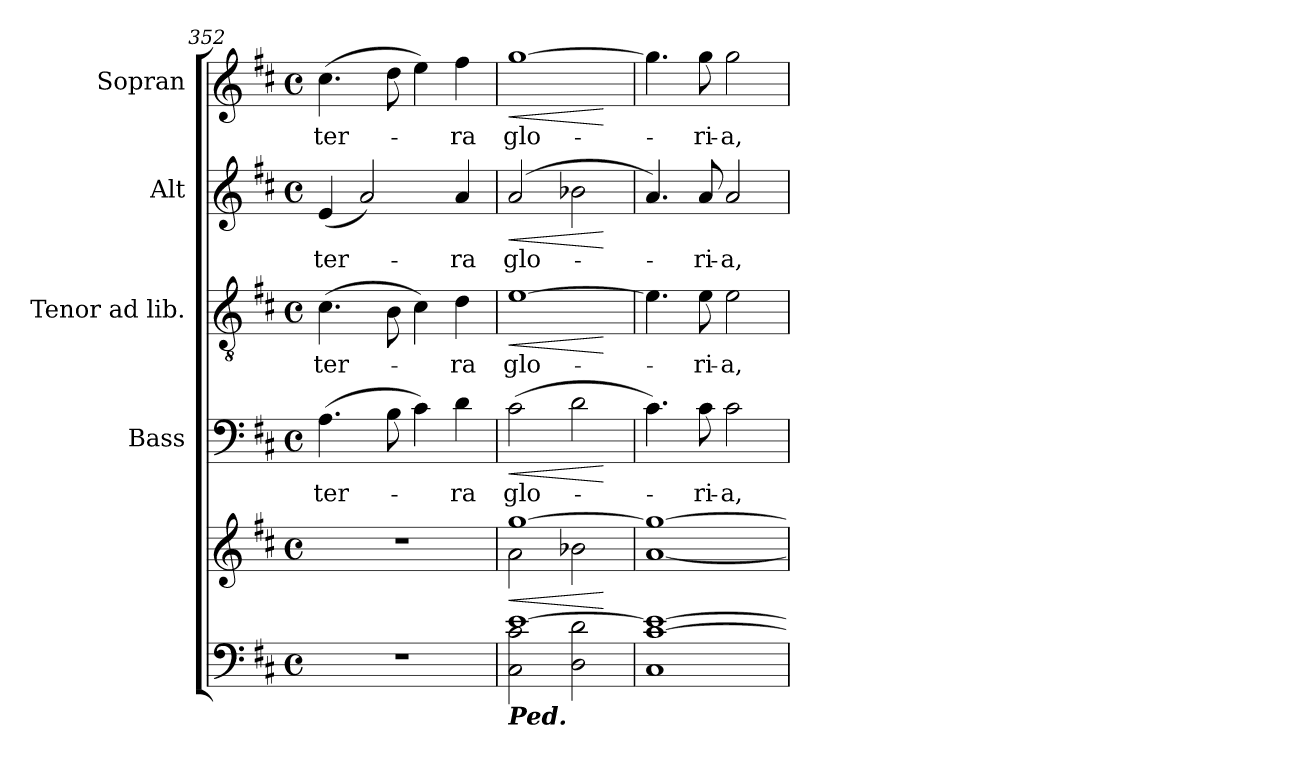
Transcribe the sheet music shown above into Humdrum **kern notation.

**kern	**kern	**dynam	**kern	**text	**dynam	**kern	**text	**dynam	**kern	**text	**dynam	**kern	**text	**dynam
*part5	*part5	*part5	*part4	*part4	*part4	*part3	*part3	*part3	*part2	*part2	*part2	*part1	*part1	*part1
*staff6	*staff5	*staff5/6	*staff4	*staff4	*staff4	*staff3	*staff3	*staff3	*staff2	*staff2	*staff2	*staff1	*staff1	*staff1
*	*	*	*I"Bass	*	*	*I"Tenor ad lib.	*	*	*I"Alt	*	*	*I"Sopran	*	*
*	*	*	*I'B.	*	*	*I'T.	*	*	*I'A.	*	*	*I'S.	*	*
*clefF4	*clefG2	*	*clefF4	*	*	*clefGv2	*	*	*clefG2	*	*	*clefG2	*	*
*k[f#c#]	*k[f#c#]	*	*k[f#c#]	*	*	*k[f#c#]	*	*	*k[f#c#]	*	*	*k[f#c#]	*	*
*D:	*D:	*	*D:	*	*	*D:	*	*	*D:	*	*	*D:	*	*
*M4/4	*M4/4	*	*M4/4	*	*	*M4/4	*	*	*M4/4	*	*	*M4/4	*	*
*met(c)	*met(c)	*	*met(c)	*	*	*met(c)	*	*	*met(c)	*	*	*met(c)	*	*
=352	=352	=352	=352	=352	=352	=352	=352	=352	=352	=352	=352	=352	=352	=352
!	!	!	!	!LO:LY:b	!	!	!LO:LY:b	!	!	!LO:LY:b	!	!	!LO:LY:b	!
1r	1r	.	(>4.A\	ter-	.	(>4.c#\	ter-	.	(<4e/	ter-	.	(>4.cc#\	ter-	.
.	.	.	.	.	.	.	.	.	2a/)	.	.	.	.	.
.	.	.	8B\	.	.	8B\	.	.	.	.	.	8dd\	.	.
.	.	.	4c#\)	.	.	4c#\)	.	.	.	.	.	4ee\)	.	.
!	!	!	!	!LO:LY:b	!	!	!LO:LY:b	!	!	!LO:LY:b	!	!	!LO:LY:b	!
.	.	.	4d\	-ra	.	4d\	-ra	.	4a/	-ra	.	4ff#\	-ra	.
=353	=353	=353	=353	=353	=353	=353	=353	=353	=353	=353	=353	=353	=353	=353
*^	*	*	*	*	*	*	*	*	*	*	*	*	*	*
!LO:TX:b:Bi:t=Ped.	!	!	!	!	!	!	!	!	!	!	!	!	!	!	!
!	!	!	!LO:HP:b	!	!LO:LY:b	!LO:HP:b	!	!LO:LY:b	!LO:HP:b	!	!LO:LY:b	!LO:HP:b	!	!LO:LY:b	!LO:HP:b
*	*	*^	*	*	*	*	*	*	*	*	*	*	*	*	*
[>1e	2C#\ 2c#\	[>1gg	2a\	<	(>2c#\	glo-	<	[1e	glo-	<	(2a/	glo-	<	[1gg	glo-	<
.	2D\ 2d\	.	2b-X\	.	2d\	.	.	.	.	.	2b-X\	.	.	.	.	.
*v	*v	*	*	*	*	*	*	*	*	*	*	*	*	*	*	*
*	*v	*v	*	*	*	*	*	*	*	*	*	*	*	*	*
.	.	[	.	.	[	.	.	[	.	.	[	.	.	[
!!LO:LB:g=z
=354	=354	=354	=354	=354	=354	=354	=354	=354	=354	=354	=354	=354	=354	=354
*^	*^	*	*	*	*	*	*	*	*	*	*	*	*	*
[>1c# 1e_	1C#	1gg_	[<1a	.	4.c#\)	.	.	4.e\]	.	.	4.a/)	.	.	4.gg\]	.	.
!	!	!	!	!	!	!LO:LY:b	!	!	!LO:LY:b	!	!	!LO:LY:b	!	!	!LO:LY:b	!
.	.	.	.	.	8c#\	-ri-	.	8e\	-ri-	.	8a/	-ri-	.	8gg\	-ri-	.
!	!	!	!	!	!	!LO:LY:b	!	!	!LO:LY:b	!	!	!LO:LY:b	!	!	!LO:LY:b	!
.	.	.	.	.	2c#\	-a,	.	2e\	-a,	.	2a/	-a,	.	2gg\	-a,	.
*v	*v	*	*	*	*	*	*	*	*	*	*	*	*	*	*	*
*	*v	*v	*	*	*	*	*	*	*	*	*	*	*	*	*
=	=	=	=	=	=	=	=	=	=	=	=	=	=	=
*-	*-	*-	*-	*-	*-	*-	*-	*-	*-	*-	*-	*-	*-	*-
